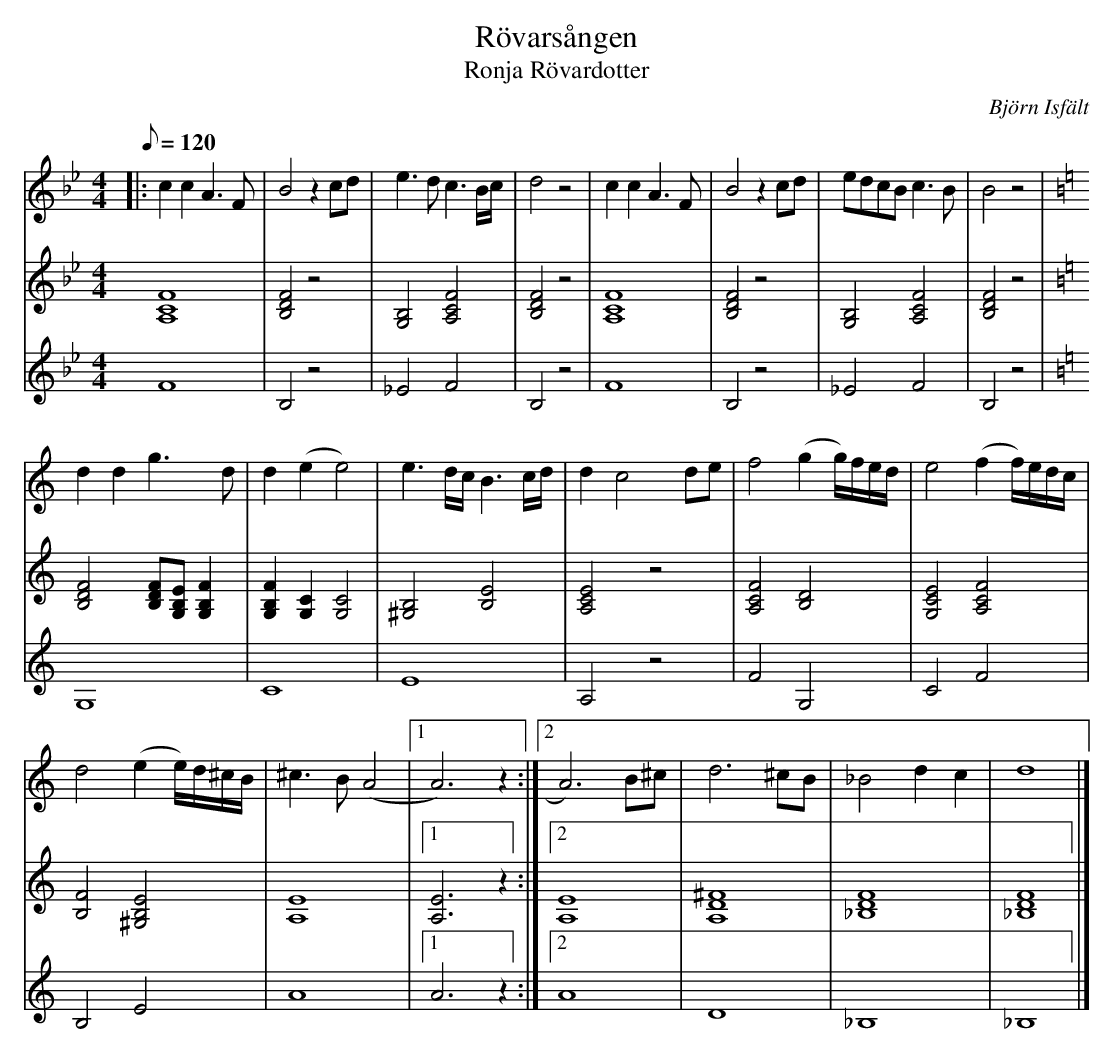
X:1
T: Rövarsången
T: Ronja Rövardotter
O: Björn Isfält
M: 4/4
L: 1/8
K: Bb
Q: 120
V: 1
|: c2c2A2>F2 | B4z2cd | e2>d2 c3B/c/ | d4z4 | c2c2A3F | B4z2cd | edcBc2>B2 | B4z4 |
K: C
d2d2g2>d2 | d2(e2e4) | e3d/c/B3c/d/ | d2c4de | f4(g2g/)f/e/d/ | e4(f2f/)e/d/c/ |
d4(e2e/)d/^c/B/ | ^c3B(A4 |1 A6)z2 :|2 A6)B^c | d6^cB | _B4d2c2 | d8 |]
V: 2
[C8F8A,8] | [D4F4B,4] z4 | [G,4B,4][F4A,4C4] | [D4F4B,4]z4 | [C8F8A,8] | [D4F4B,4] z4 | [G,4B,4][C4F4A,4] | [D4F4B,4]z4 |
K: C
[D4F4B,4][DFB,][EG,B,][F2G,2B,2] | [F2G,2B,2][C2G,2][C4G,4] | [^G,4B,4][E4B,4] | [C4E4A,4]z4 | [C4F4A,4][D4B,4] | [C4E4G,4][C4F4A,4] |
[F4B,4][E4^G,4B,4] | [A,8E8] |1 [A,6E6]z2 :|2 [A,8E8] | [D8^F8A,8] | [D8F8_B,8] | [D8F8_B,8] |]
V: 3
F8 | B,4z4 | _E4F4 | B,4z4 | F8 | B,4z4 | _E4F4 | B,4z4 |
K: C
G,8 | C8 | E8 | A,4z4 | F4G,4 | C4F4 |
B,4E4 | A8 |1 A6z2 :|2 A8 | D8 | _B,8 | _B,8 |]
